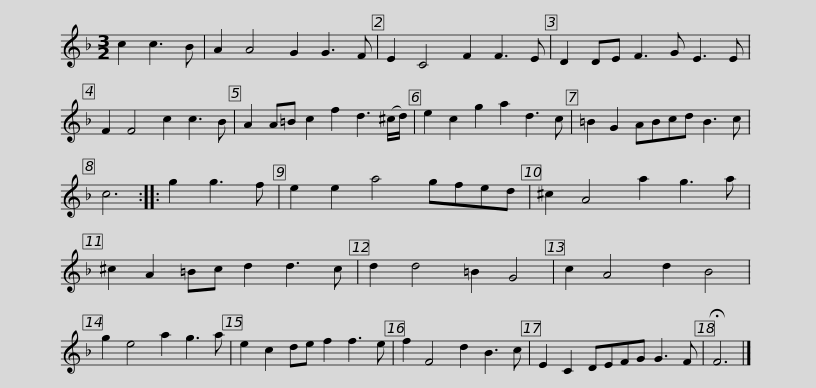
X:1
L:1/8
M:3/2
I:linebreak $
K:Dmin
V:1 treble
V:1
 c2 c3 B | A2 A4 G2 G3 F | E2 C4 F2 F3 E | D2 DE F3 G E3 E | F2 F4 c2 c3 B | %5
 A2 A=B c2 f2 d3 (^c/d/) |$ e2 c2 g2 a2 d3 c | =B2 G2 ABcd B3 c | c6 :: g2 g3 f | %10
 e2 e2 a4 gfed | ^c2 A4 a2 g3 a |$ ^c2 A2 =Bc d2 d3 c | d2 d4 =B2 G4 | c2 A4 d2 B4 | %15
 g2 e4 a2 g3 a | e2 c2 de f2 f3 e | f2 F4 d2 B3 c |$ E2 C2 DEFG G3 F | !fermata!F6 |] %20
